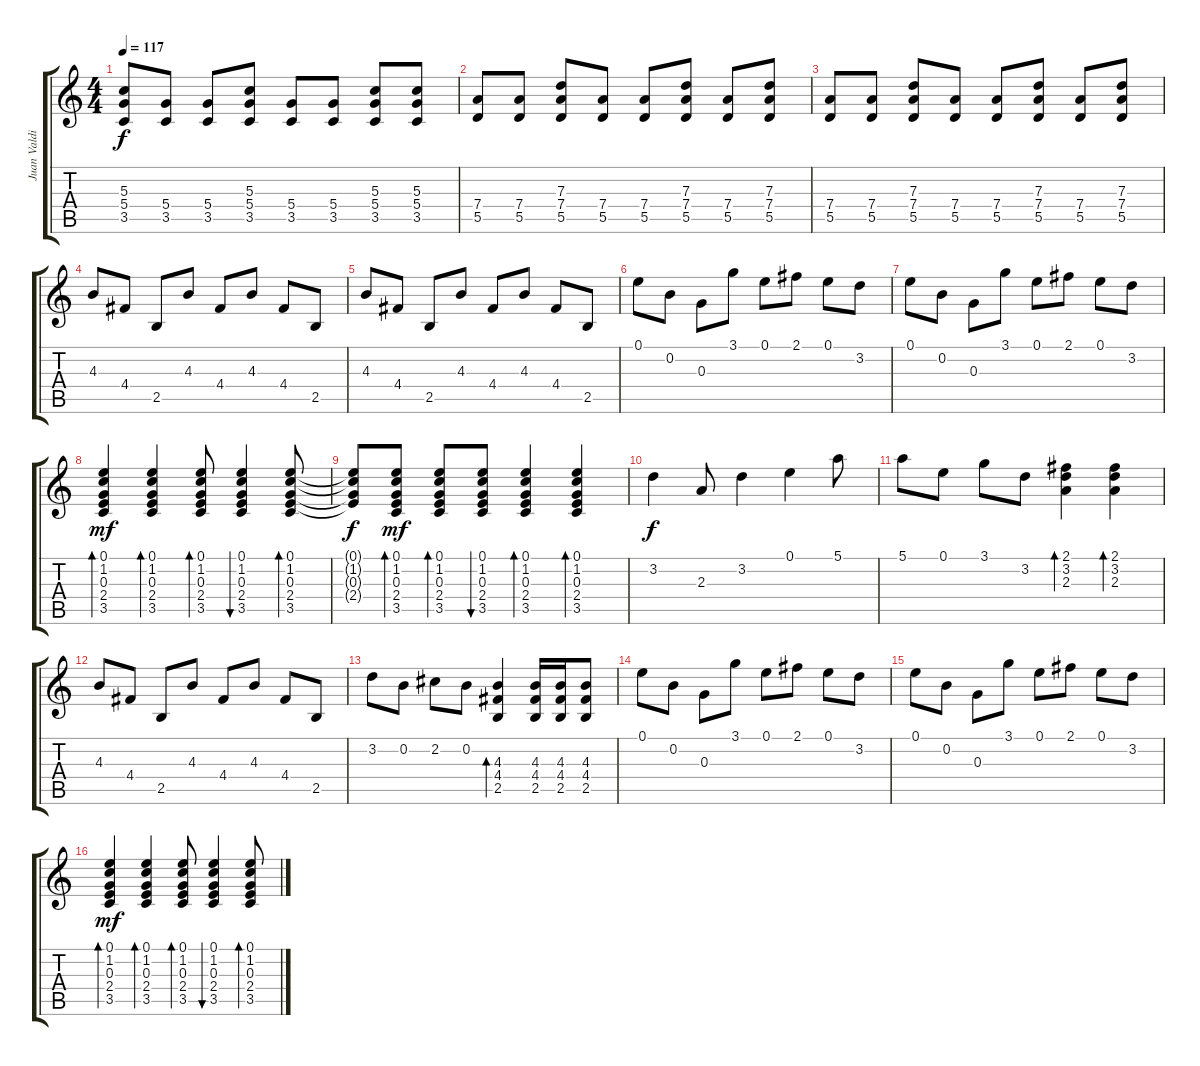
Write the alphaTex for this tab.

\track ("Juan Valdivia - Guitarra 1" "Juan Valdi") {instrument acousticguitarsteel}
\staff {score tabs}
\tuning (E4 B3 G3 D3 A2 E2) {hide}
\ts (4 4)
\tempo 117
\clef g2
\ks c
(5.3 5.4 3.5).8{dy f} (5.4 3.5).8 (5.4 3.5).8 (5.3 5.4 3.5).8 (5.4 3.5).8 (5.4 3.5).8 (5.3 5.4 3.5).8 (5.3 5.4 3.5).8 |
(7.4 5.5).8 (7.4 5.5).8 (7.3 7.4 5.5).8 (7.4 5.5).8 (7.4 5.5).8 (7.3 7.4 5.5).8 (7.4 5.5).8 (7.3 7.4 5.5).8 |
(7.4 5.5).8 (7.4 5.5).8 (7.3 7.4 5.5).8 (7.4 5.5).8 (7.4 5.5).8 (7.3 7.4 5.5).8 (7.4 5.5).8 (7.3 7.4 5.5).8 |
4.3.8 4.4.8 2.5.8 4.3.8 4.4.8 4.3.8 4.4.8 2.5.8 |
4.3.8 4.4.8 2.5.8 4.3.8 4.4.8 4.3.8 4.4.8 2.5.8 |
0.1.8 0.2.8 0.3.8 3.1.8 0.1.8 2.1.8 0.1.8 3.2.8 |
0.1.8 0.2.8 0.3.8 3.1.8 0.1.8 2.1.8 0.1.8 3.2.8 |
(0.1 1.2 0.3 2.4 3.5).4{bd 120 dy mf} (0.1 1.2 0.3 2.4 3.5).4{bd 120} (0.1 1.2 0.3 2.4 3.5).8{bd 120} (0.1 1.2 0.3 2.4 3.5).4{bu 120} (0.1 1.2 0.3 2.4 3.5).8{bd 120} |
(0.1{t} 1.2{t} 0.3{t} 2.4{t}).8{dy f} (0.1 1.2 0.3 2.4 3.5).8{bd 120 dy mf} (0.1 1.2 0.3 2.4 3.5).8{bd 120} (0.1 1.2 0.3 2.4 3.5).8{bu 120} (0.1 1.2 0.3 2.4 3.5).4{bd 120} (0.1 1.2 0.3 2.4 3.5).4{bd 120} |
3.2.4{dy f} 2.3.8 3.2.4 0.1.4 5.1.8 |
5.1.8 0.1.8 3.1.8 3.2.8 (2.1 3.2 2.3).4{bd 120} (2.1 3.2 2.3).4{bd 120} |
4.3.8 4.4.8 2.5.8 4.3.8 4.4.8 4.3.8 4.4.8 2.5.8 |
3.2.8 0.2.8 2.2.8 0.2.8 (4.3 4.4 2.5).4{bd 120} (4.3 4.4 2.5).16 (4.3 4.4 2.5).16 (4.3 4.4 2.5).8 |
0.1.8 0.2.8 0.3.8 3.1.8 0.1.8 2.1.8 0.1.8 3.2.8 |
0.1.8 0.2.8 0.3.8 3.1.8 0.1.8 2.1.8 0.1.8 3.2.8 |
(0.1 1.2 0.3 2.4 3.5).4{bd 120 dy mf} (0.1 1.2 0.3 2.4 3.5).4{bd 120} (0.1 1.2 0.3 2.4 3.5).8{bd 120} (0.1 1.2 0.3 2.4 3.5).4{bu 120} (0.1 1.2 0.3 2.4 3.5).8{bd 120}
